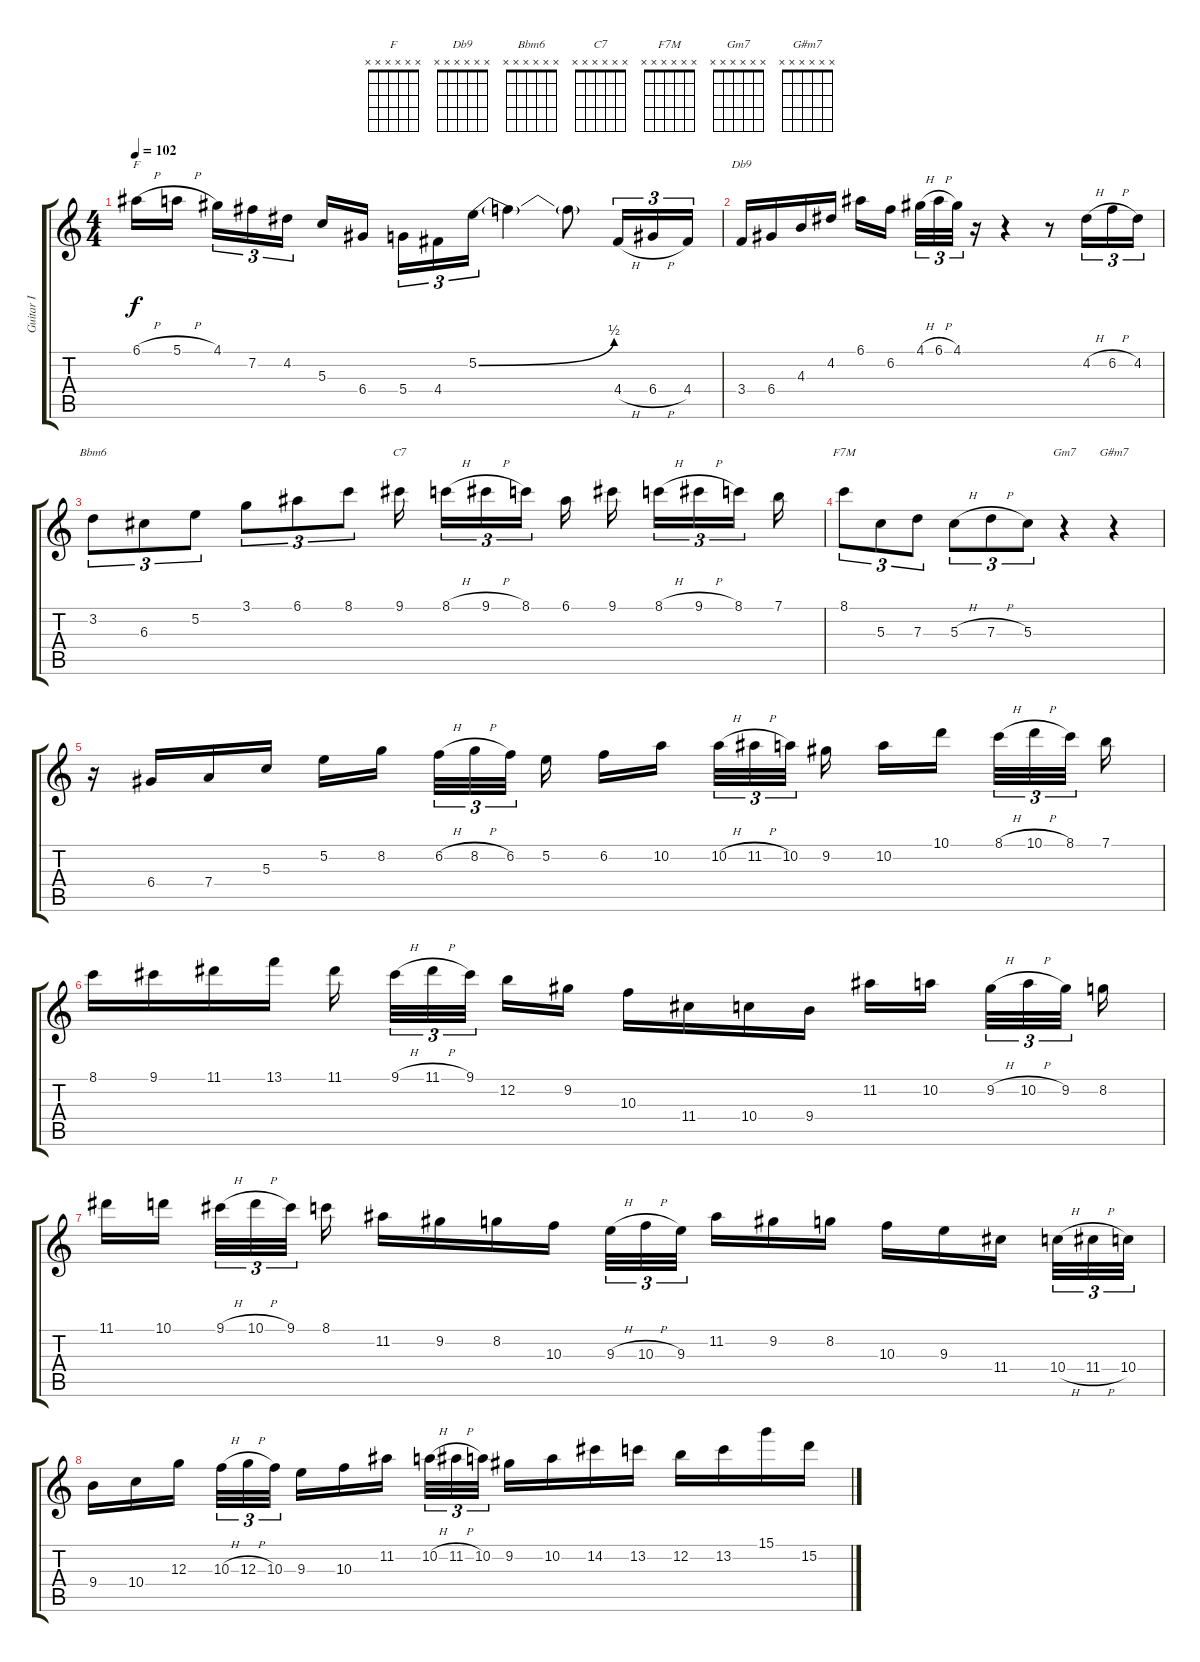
\track ("Guitar I" "Guitar I") {instrument acousticguitarsteel}
\staff {score tabs}
\tuning (E4 B3 G3 D3 A2 E2) {hide}
\chord ("F" x x x x x x) {firstfret 0}
\chord ("Db9" x x x x x x) {firstfret 0}
\chord ("Bbm6" x x x x x x) {firstfret 0}
\chord ("C7" x x x x x x) {firstfret 0}
\chord ("F7M" x x x x x x) {firstfret 0}
\chord ("Gm7" x x x x x x) {firstfret 0}
\chord ("G#m7" x x x x x x) {firstfret 0}
\ts (4 4)
\tempo 102
\clef g2
\ks c
6.1{h}.16{ch "F" dy f} 5.1{h}.16 4.1.16{tu (3 2)} 7.2.16{tu (3 2)} 4.2.16{tu (3 2)} 5.3.16 6.4.16 5.4.16{tu (3 2)} 4.4.16{tu (3 2)} 5.2{be (bend 0 0 60 2)}.16{tu (3 2)} 5.2{t}.4 5.2{t}.8 4.4{h}.16{tu (3 2)} 6.4{h}.16{tu (3 2)} 4.4.16{tu (3 2)} |
3.4.16{ch "Db9"} 6.4.16 4.3.16 4.2.16 6.1.16 6.2.16 4.1{h}.32{tu (3 2)} 6.1{h}.32{tu (3 2)} 4.1.32{tu (3 2)} r.16 r.4 r.8 4.2{h}.16{tu (3 2)} 6.2{h}.16{tu (3 2)} 4.2.16{tu (3 2)} |
3.2.8{tu (3 2) ch "Bbm6"} 6.3.8{tu (3 2)} 5.2.8{tu (3 2)} 3.1.8{tu (3 2)} 6.1.8{tu (3 2)} 8.1.8{tu (3 2)} 9.1.16{ch "C7"} 8.1{h}.16{tu (3 2)} 9.1{h}.16{tu (3 2)} 8.1.16{tu (3 2)} 6.1.16 9.1.16 8.1{h}.16{tu (3 2)} 9.1{h}.16{tu (3 2)} 8.1.16{tu (3 2)} 7.1.16 |
8.1.8{tu (3 2) ch "F7M"} 5.3.8{tu (3 2)} 7.3.8{tu (3 2)} 5.3{h}.8{tu (3 2)} 7.3{h}.8{tu (3 2)} 5.3.8{tu (3 2)} r.4{ch "Gm7"} r.4{ch "G#m7"} |
r.16 6.4.16 7.4.16 5.3.16 5.2.16 8.2.16 6.2{h}.32{tu (3 2)} 8.2{h}.32{tu (3 2)} 6.2.32{tu (3 2)} 5.2.16 6.2.16 10.2.16 10.2{h}.32{tu (3 2)} 11.2{h}.32{tu (3 2)} 10.2.32{tu (3 2)} 9.2.16 10.2.16 10.1.16 8.1{h}.32{tu (3 2)} 10.1{h}.32{tu (3 2)} 8.1.32{tu (3 2)} 7.1.16 |
8.1.16 9.1.16 11.1.16 13.1.16 11.1.16 9.1{h}.32{tu (3 2)} 11.1{h}.32{tu (3 2)} 9.1.32{tu (3 2)} 12.2.16 9.2.16 10.3.16 11.4.16 10.4.16 9.4.16 11.2.16 10.2.16 9.2{h}.32{tu (3 2)} 10.2{h}.32{tu (3 2)} 9.2.32{tu (3 2)} 8.2.16 |
11.1.16 10.1.16 9.1{h}.32{tu (3 2)} 10.1{h}.32{tu (3 2)} 9.1.32{tu (3 2)} 8.1.16 11.2.16 9.2.16 8.2.16 10.3.16 9.3{h}.32{tu (3 2)} 10.3{h}.32{tu (3 2)} 9.3.32{tu (3 2)} 11.2.16 9.2.16 8.2.16 10.3.16 9.3.16 11.4.16 10.4{h}.32{tu (3 2)} 11.4{h}.32{tu (3 2)} 10.4.32{tu (3 2)} |
9.4.16 10.4.16 12.3.16 10.3{h}.32{tu (3 2)} 12.3{h}.32{tu (3 2)} 10.3.32{tu (3 2)} 9.3.16 10.3.16 11.2.16 10.2{h}.32{tu (3 2)} 11.2{h}.32{tu (3 2)} 10.2.32{tu (3 2)} 9.2.16 10.2.16 14.2.16 13.2.16 12.2.16 13.2.16 15.1.16 15.2.16
